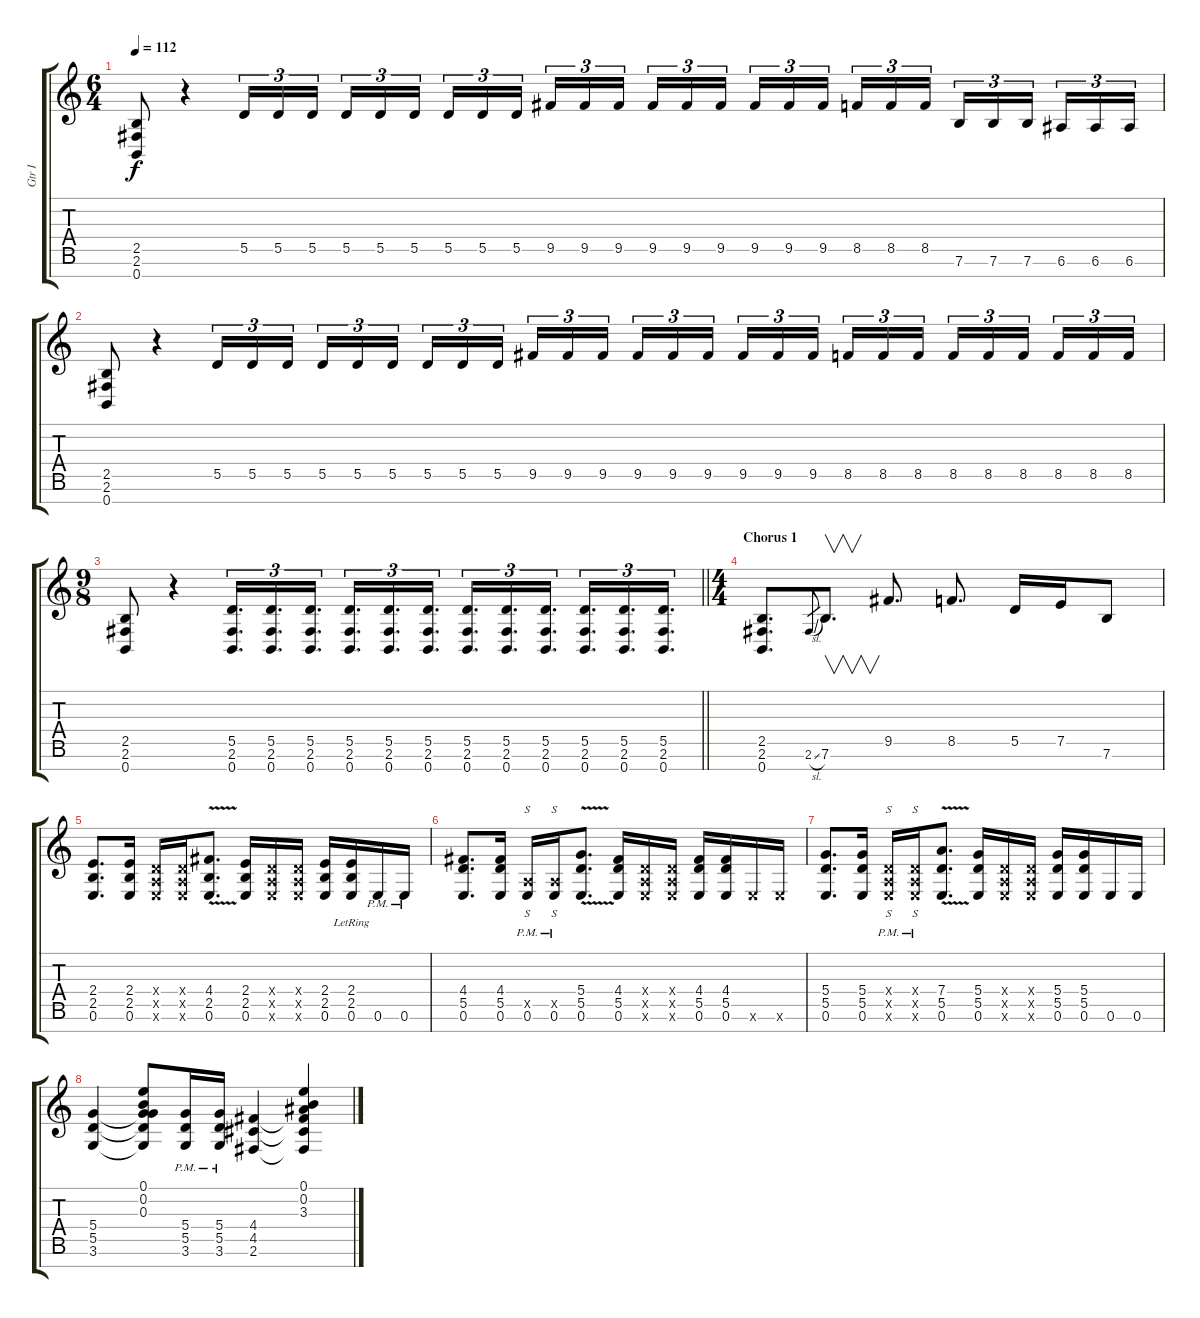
\track ("Gtr I" "Gtr I") {instrument overdrivenguitar}
\staff {score tabs}
\tuning (E4 B3 G3 D3 A2 E2 B1) {hide}
\ts (6 4)
\tempo 112
\clef g2
\ks c
(2.5 2.6 0.7).8{dy f} r.4 5.5.16{tu (3 2)} 5.5.16{tu (3 2)} 5.5.16{tu (3 2) beam splitsecondary} 5.5.16{tu (3 2)} 5.5.16{tu (3 2)} 5.5.16{tu (3 2) beam splitsecondary} 5.5.16{tu (3 2)} 5.5.16{tu (3 2)} 5.5.16{tu (3 2)} 9.5.16{tu (3 2)} 9.5.16{tu (3 2)} 9.5.16{tu (3 2) beam splitsecondary} 9.5.16{tu (3 2)} 9.5.16{tu (3 2)} 9.5.16{tu (3 2) beam splitsecondary} 9.5.16{tu (3 2)} 9.5.16{tu (3 2)} 9.5.16{tu (3 2) beam splitsecondary} 8.5.16{tu (3 2)} 8.5.16{tu (3 2)} 8.5.16{tu (3 2) beam splitsecondary} 7.6.16{tu (3 2)} 7.6.16{tu (3 2)} 7.6.16{tu (3 2) beam splitsecondary} 6.6.16{tu (3 2)} 6.6.16{tu (3 2)} 6.6.16{tu (3 2)} |
(2.5 2.6 0.7).8 r.4 5.5.16{tu (3 2)} 5.5.16{tu (3 2)} 5.5.16{tu (3 2) beam splitsecondary} 5.5.16{tu (3 2)} 5.5.16{tu (3 2)} 5.5.16{tu (3 2) beam splitsecondary} 5.5.16{tu (3 2)} 5.5.16{tu (3 2)} 5.5.16{tu (3 2)} 9.5.16{tu (3 2)} 9.5.16{tu (3 2)} 9.5.16{tu (3 2) beam splitsecondary} 9.5.16{tu (3 2)} 9.5.16{tu (3 2)} 9.5.16{tu (3 2) beam splitsecondary} 9.5.16{tu (3 2)} 9.5.16{tu (3 2)} 9.5.16{tu (3 2) beam splitsecondary} 8.5.16{tu (3 2)} 8.5.16{tu (3 2)} 8.5.16{tu (3 2) beam splitsecondary} 8.5.16{tu (3 2)} 8.5.16{tu (3 2)} 8.5.16{tu (3 2) beam splitsecondary} 8.5.16{tu (3 2)} 8.5.16{tu (3 2)} 8.5.16{tu (3 2)} |
\ts (9 8)
\barLineRight lightlight
(2.5 2.6 0.7).8 r.4 (5.5 2.6 0.7).16{d tu (3 2)} (5.5 2.6 0.7).16{d tu (3 2)} (5.5 2.6 0.7).16{d tu (3 2)} (5.5 2.6 0.7).16{d tu (3 2)} (5.5 2.6 0.7).16{d tu (3 2)} (5.5 2.6 0.7).16{d tu (3 2)} (5.5 2.6 0.7).16{d tu (3 2)} (5.5 2.6 0.7).16{d tu (3 2)} (5.5 2.6 0.7).16{d tu (3 2)} (5.5 2.6 0.7).16{d tu (3 2)} (5.5 2.6 0.7).16{d tu (3 2)} (5.5 2.6 0.7).16{d tu (3 2)} |
\ts (4 4)
\section ("" "Chorus 1")
(2.5 2.6 0.7).8{d} 2.6{sl}.8{gr} 7.6.8{v d} 9.5.8{d} 8.5.8{d} 5.5.16 7.5.16 7.6.8 |
(2.4 2.5 0.6).8{d} (2.4 2.5 0.6).16 (0.4{x} 0.5{x} 0.6{x}).16 (0.4{x} 0.5{x} 0.6{x}).16 (4.4{v} 2.5 0.6).8{d} (2.4 2.5 0.6).16 (0.4{x} 0.5{x} 0.6{x}).16 (0.4{x} 0.5{x} 0.6{x}).16 (2.4 2.5 0.6).16 (2.4 2.5 0.6{lr}).16 0.6{pm}.16 0.6{pm}.16 |
(4.4 5.5 0.6).8{d} (4.4 5.5 0.6).16 (0.5{x} 0.6{pm}).16{s} (0.5{x} 0.6{pm}).16{s} (5.4{v} 5.5 0.6).8{d} (4.4 5.5 0.6).16 (0.4{x} 0.5{x} 0.6{x}).16 (0.4{x} 0.5{x} 0.6{x}).16 (4.4 5.5 0.6).16 (4.4 5.5 0.6).16 0.6{x}.16 0.6{x}.16 |
(5.4 5.5 0.6).8{d} (5.4 5.5 0.6).16 (0.4{x} 0.5{x} 0.6{pm x}).16{s} (0.4{x} 0.5{x} 0.6{pm x}).16{s} (7.4{v} 5.5 0.6).8{d} (5.4 5.5 0.6).16 (0.4{x} 0.5{x} 0.6{x}).16 (0.4{x} 0.5{x} 0.6{x}).16 (5.4 5.5 0.6).16 (5.4 5.5 0.6).16 0.6.16 0.6.16 |
(5.4 5.5 3.6).4 (0.1 0.2 0.3 5.4{t} 5.5{t} 3.6{t}).8 (5.4{pm} 5.5{pm} 3.6{pm}).16 (5.4{pm} 5.5{pm} 3.6{pm}).16 (4.4 4.5 2.6).4 (0.1 0.2 3.3 4.4{t} 4.5{t} 2.6{t}).4
